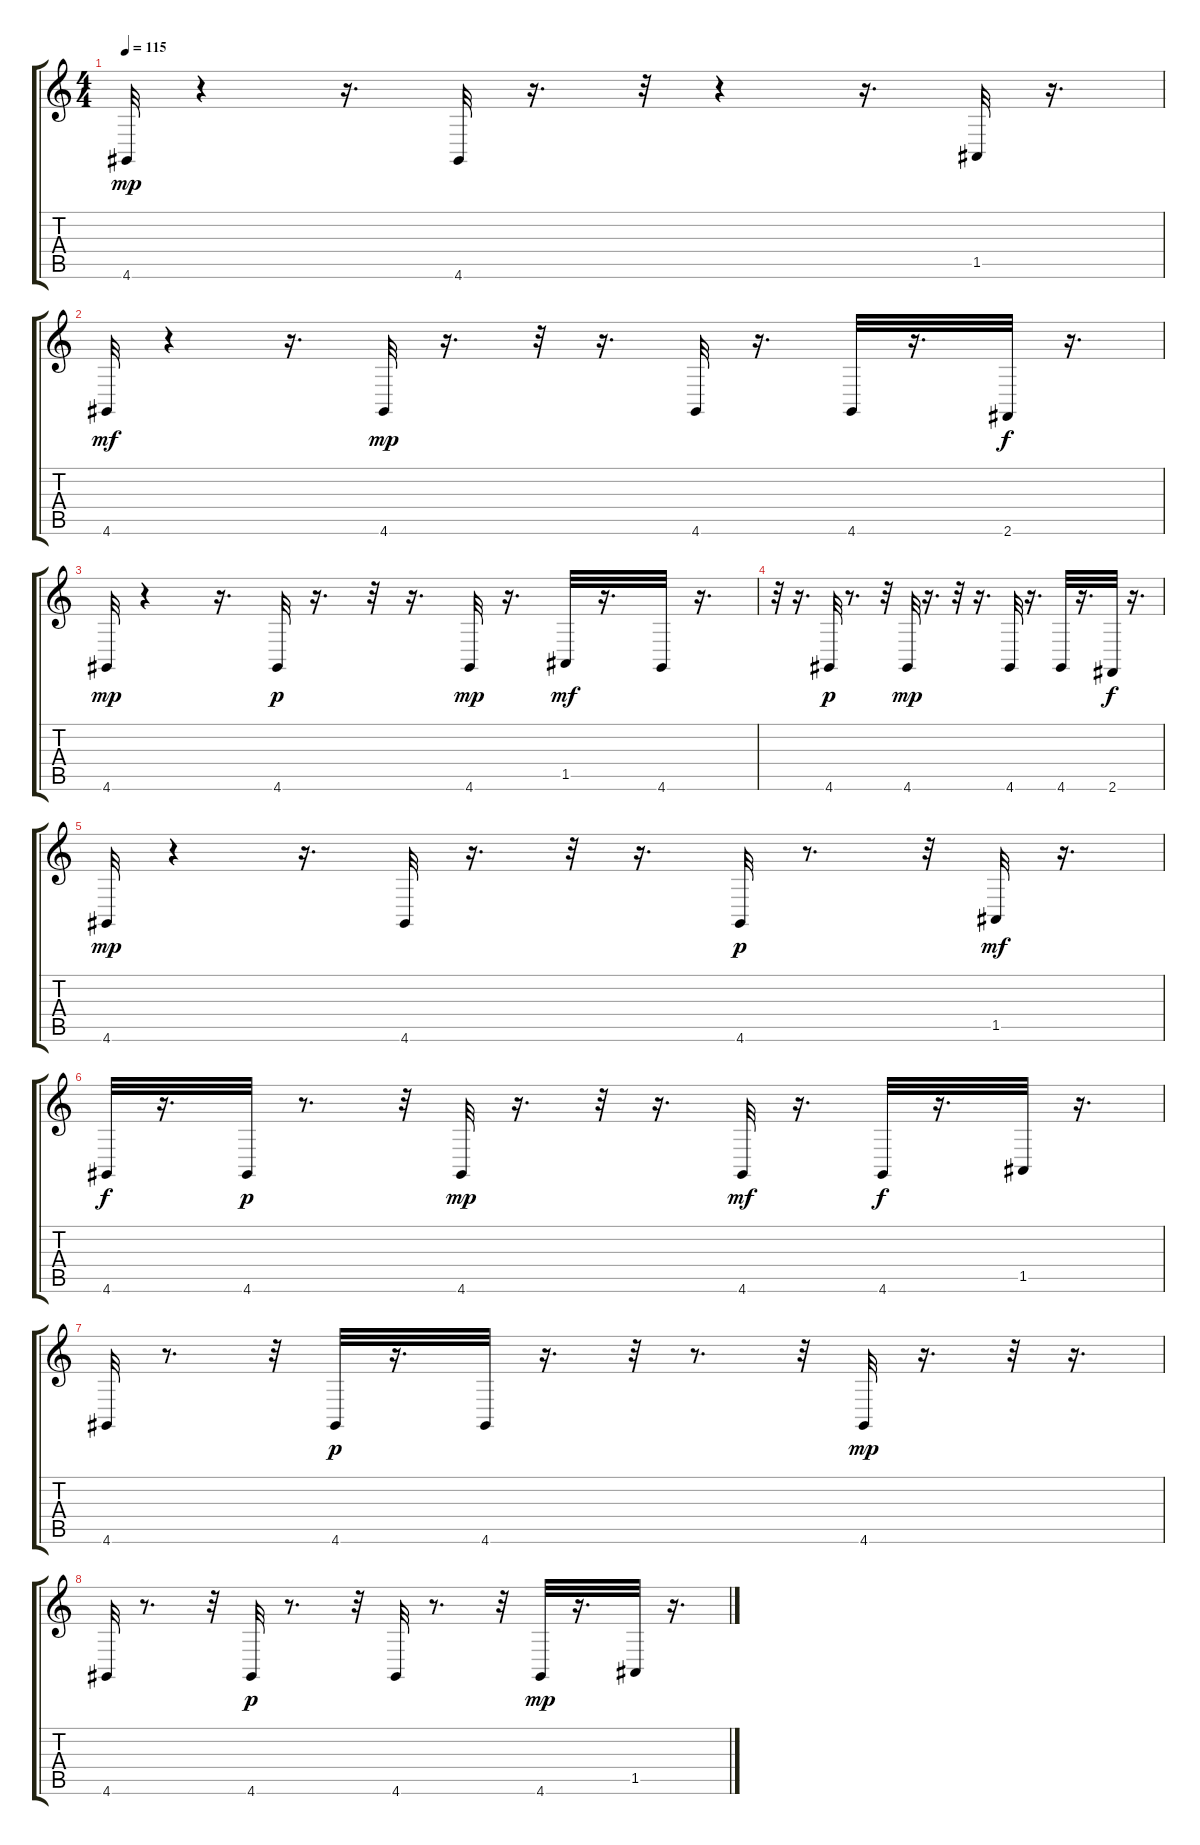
\track "" {instrument acousticgrandpiano}
\staff {score tabs}
\tuning (E4 B3 G3 D3 A2 E2) {hide}
\ts (4 4)
\tempo 115
\clef g2
\ks c
4.6.32{dy mp} r.4 r.16{d} 4.6.32 r.16{d} r.32 r.4 r.16{d} 1.5.32 r.16{d} |
4.6.32{dy mf} r.4 r.16{d} 4.6.32{dy mp} r.16{d} r.32 r.16{d} 4.6.32 r.16{d} 4.6.32 r.16{d} 2.6.32{dy f} r.16{d} |
4.6.32{dy mp} r.4 r.16{d} 4.6.32{dy p} r.16{d} r.32 r.16{d} 4.6.32{dy mp} r.16{d} 1.5.32{dy mf} r.16{d} 4.6.32 r.16{d} |
r.32 r.16{d} 4.6.32{dy p} r.8{d} r.32 4.6.32{dy mp} r.16{d} r.32 r.16{d} 4.6.32 r.16{d} 4.6.32 r.16{d} 2.6.32{dy f} r.16{d} |
4.6.32{dy mp} r.4 r.16{d} 4.6.32 r.16{d} r.32 r.16{d} 4.6.32{dy p} r.8{d} r.32 1.5.32{dy mf} r.16{d} |
4.6.32{dy f} r.16{d} 4.6.32{dy p} r.8{d} r.32 4.6.32{dy mp} r.16{d} r.32 r.16{d} 4.6.32{dy mf} r.16{d} 4.6.32{dy f} r.16{d} 1.5.32 r.16{d} |
4.6.32 r.8{d} r.32 4.6.32{dy p} r.16{d} 4.6.32 r.16{d} r.32 r.8{d} r.32 4.6.32{dy mp} r.16{d} r.32 r.16{d} |
4.6.32 r.8{d} r.32 4.6.32{dy p} r.8{d} r.32 4.6.32 r.8{d} r.32 4.6.32{dy mp} r.16{d} 1.5.32 r.16{d}
